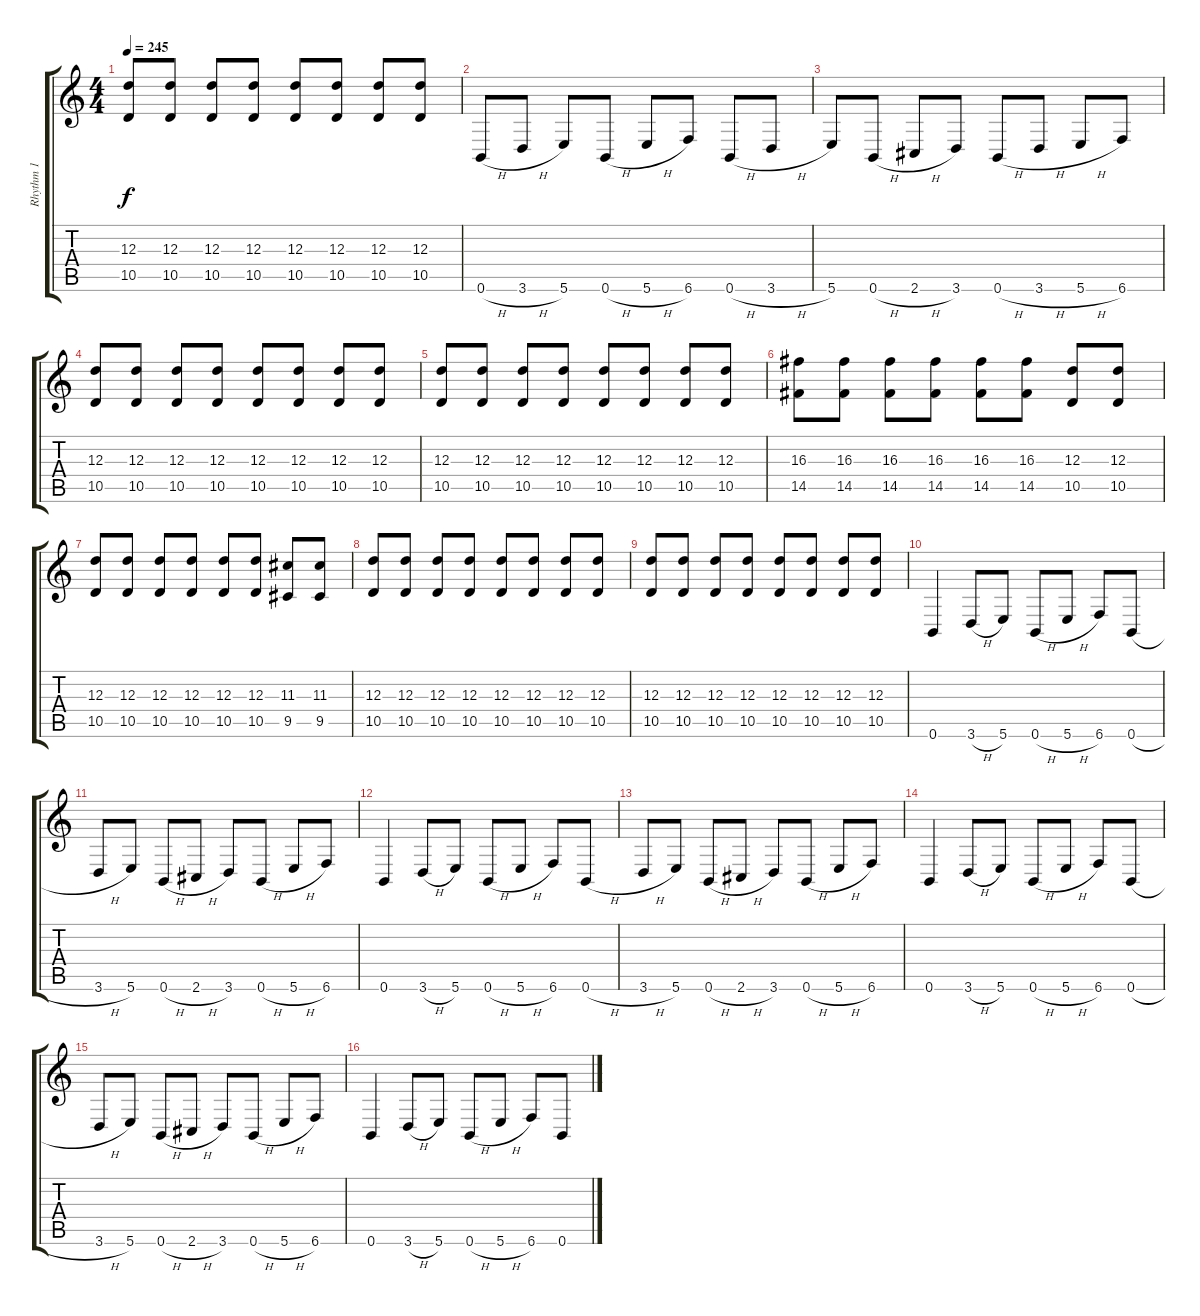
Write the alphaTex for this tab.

\track ("Rhythm 1" "Rhythm 1") {instrument distortionguitar}
\staff {score tabs}
\tuning (B3 Gb3 D3 A2 E2 B1) {hide}
\ts (4 4)
\tempo 245
\clef g2
\ks c
(12.3 10.5).8{dy f} (12.3 10.5).8 (12.3 10.5).8 (12.3 10.5).8 (12.3 10.5).8 (12.3 10.5).8 (12.3 10.5).8 (12.3 10.5).8 |
0.6{h}.8 3.6{h}.8 5.6.8 0.6{h}.8 5.6{h}.8 6.6.8 0.6{h}.8 3.6{h}.8 |
5.6.8 0.6{h}.8 2.6{h}.8 3.6.8 0.6{h}.8 3.6{h}.8 5.6{h}.8 6.6.8 |
(12.3 10.5).8 (12.3 10.5).8 (12.3 10.5).8 (12.3 10.5).8 (12.3 10.5).8 (12.3 10.5).8 (12.3 10.5).8 (12.3 10.5).8 |
(12.3 10.5).8 (12.3 10.5).8 (12.3 10.5).8 (12.3 10.5).8 (12.3 10.5).8 (12.3 10.5).8 (12.3 10.5).8 (12.3 10.5).8 |
(16.3 14.5).8 (16.3 14.5).8 (16.3 14.5).8 (16.3 14.5).8 (16.3 14.5).8 (16.3 14.5).8 (12.3 10.5).8 (12.3 10.5).8 |
(12.3 10.5).8 (12.3 10.5).8 (12.3 10.5).8 (12.3 10.5).8 (12.3 10.5).8 (12.3 10.5).8 (11.3 9.5).8 (11.3 9.5).8 |
(12.3 10.5).8 (12.3 10.5).8 (12.3 10.5).8 (12.3 10.5).8 (12.3 10.5).8 (12.3 10.5).8 (12.3 10.5).8 (12.3 10.5).8 |
(12.3 10.5).8 (12.3 10.5).8 (12.3 10.5).8 (12.3 10.5).8 (12.3 10.5).8 (12.3 10.5).8 (12.3 10.5).8 (12.3 10.5).8 |
0.6.4 3.6{h}.8 5.6.8 0.6{h}.8 5.6{h}.8 6.6.8 0.6{h}.8 |
3.6{h}.8 5.6.8 0.6{h}.8 2.6{h}.8 3.6.8 0.6{h}.8 5.6{h}.8 6.6.8 |
0.6.4 3.6{h}.8 5.6.8 0.6{h}.8 5.6{h}.8 6.6.8 0.6{h}.8 |
3.6{h}.8 5.6.8 0.6{h}.8 2.6{h}.8 3.6.8 0.6{h}.8 5.6{h}.8 6.6.8 |
0.6.4 3.6{h}.8 5.6.8 0.6{h}.8 5.6{h}.8 6.6.8 0.6{h}.8 |
3.6{h}.8 5.6.8 0.6{h}.8 2.6{h}.8 3.6.8 0.6{h}.8 5.6{h}.8 6.6.8 |
0.6.4 3.6{h}.8 5.6.8 0.6{h}.8 5.6{h}.8 6.6.8 0.6{h}.8
